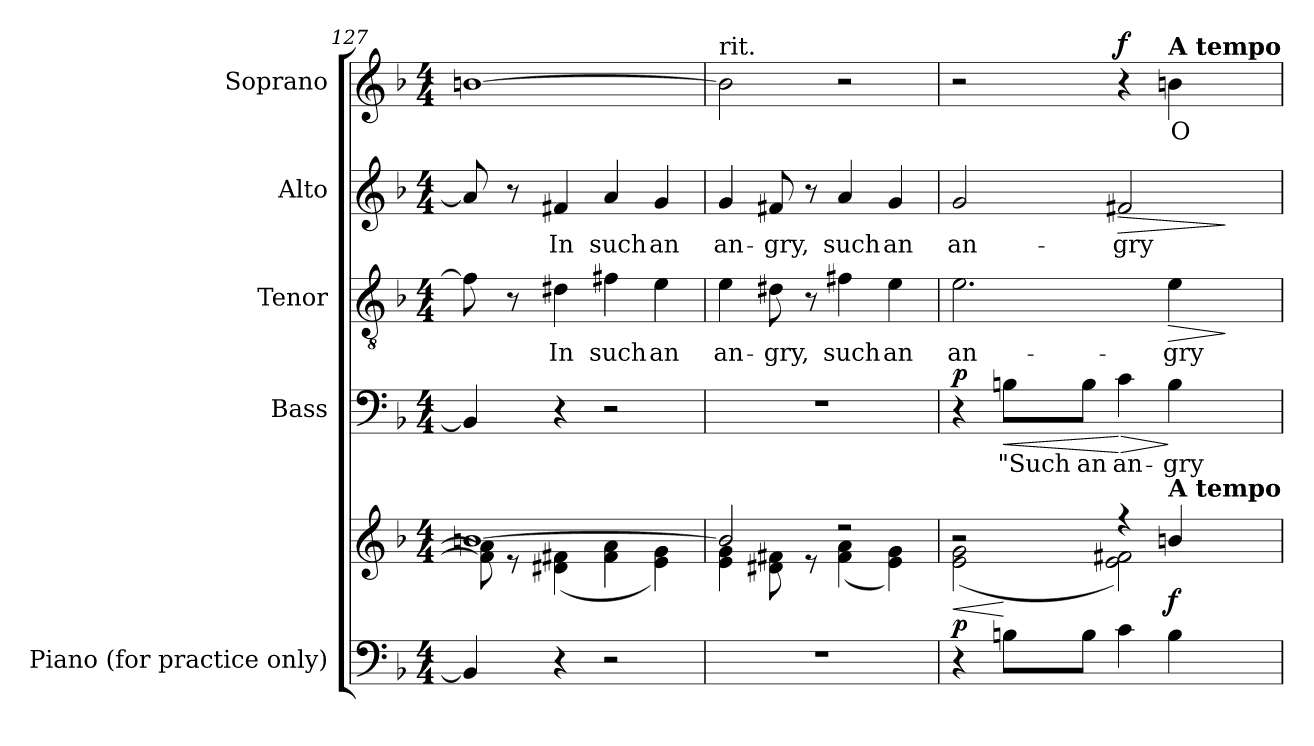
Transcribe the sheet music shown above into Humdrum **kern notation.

**kern	**kern	**dynam	**kern	**text	**dynam	**kern	**text	**dynam	**kern	**text	**dynam	**kern	**text	**dynam
*part5	*part5	*part5	*part4	*part4	*part4	*part3	*part3	*part3	*part2	*part2	*part2	*part1	*part1	*part1
*staff6	*staff5	*staff5/6	*staff4	*staff4	*staff4	*staff3	*staff3	*staff3	*staff2	*staff2	*staff2	*staff1	*staff1	*staff1
*I"Piano (for  practice only)	*	*	*I"Bass	*	*	*I"Tenor	*	*	*I"Alto	*	*	*I"Soprano	*	*
*I'Pno.	*	*	*I'B.	*	*	*I'T.	*	*	*I'A.	*	*	*I'S.	*	*
*clefF4	*clefG2	*	*clefF4	*	*	*clefGv2	*	*	*clefG2	*	*	*clefG2	*	*
*	*	*	*	*	*	*ITrd7c12	*	*	*	*	*	*	*	*
*k[b-]	*k[b-]	*	*k[b-]	*	*	*k[b-]	*	*	*k[b-]	*	*	*k[b-]	*	*
*F:	*F:	*	*F:	*	*	*F:	*	*	*F:	*	*	*F:	*	*
*M4/4	*M4/4	*	*M4/4	*	*	*M4/4	*	*	*M4/4	*	*	*M4/4	*	*
=127	=127	=127	=127	=127	=127	=127	=127	=127	=127	=127	=127	=127	=127	=127
*	*^	*	*	*	*	*	*	*	*	*	*	*	*	*
4BBi/]	[>1bni	8f#i\] 8ai]	.	4BBi/]	.	.	8F#i\]	.	.	8ai/]	.	.	[>1bni	.	.
.	.	8r	.	.	.	.	8r	.	.	8r	.	.	.	.	.
!	!	!	!	!	!	!	!	!LO:LY:b:color=#000000	!	!	!	!	!	!	!
!	!	!	!	!	!	!	!	!	!	!	!LO:LY:b:color=#000000	!	!	!	!
4r	.	(4d#Xi\ 4f#Xi	.	4r	.	.	4D#Xi\	In	.	4f#Xi/	In	.	.	.	.
!	!	!	!	!	!	!	!	!LO:LY:b:color=#000000	!	!	!	!	!	!	!
!	!	!	!	!	!	!	!	!	!	!	!LO:LY:b:color=#000000	!	!	!	!
2r	.	4f#i\ 4ai	.	2r	.	.	4F#Xi\	such	.	4ai/	such	.	.	.	.
!	!	!	!	!	!	!	!	!LO:LY:b:color=#000000	!	!	!	!	!	!	!
!	!	!	!	!	!	!	!	!	!	!	!LO:LY:b:color=#000000	!	!	!	!
.	.	4ei\ 4gi)	.	.	.	.	4Ei\	an	.	4gi/	an	.	.	.	.
!!LO:LB:g=z
=128	=128	=128	=128	=128	=128	=128	=128	=128	=128	=128	=128	=128	=128	=128	=128
!	!	!	!	!	!	!	!	!LO:LY:b:color=#000000	!	!	!	!	!	!	!
!	!	!	!	!	!	!	!	!	!	!	!	!	!LO:TX:t=rit.	!	!
!	!	!	!	!	!	!	!	!	!	!	!LO:LY:b:color=#000000	!	!	!	!
1r	2bi/]	4ei\ 4gi	.	1r	.	.	4Ei\	an-	.	4gi/	an-	.	2bi\]	.	.
!	!	!	!	!	!	!	!	!LO:LY:b:color=#000000	!	!	!	!	!	!	!
!	!	!	!	!	!	!	!	!	!	!	!LO:LY:b:color=#000000	!	!	!	!
.	.	8d#Xi\ 8f#Xi	.	.	.	.	8D#Xi\	-gry,	.	8f#Xi/	-gry,	.	.	.	.
.	.	8r	.	.	.	.	8r	.	.	8r	.	.	.	.	.
!	!	!	!	!	!	!	!	!LO:LY:b:color=#000000	!	!	!	!	!	!	!
!	!	!	!	!	!	!	!	!	!	!	!LO:LY:b:color=#000000	!	!	!	!
.	2r	(4f#i\ 4ai	.	.	.	.	4F#Xi\	such	.	4ai/	such	.	2r	.	.
!	!	!	!	!	!	!	!	!LO:LY:b:color=#000000	!	!	!	!	!	!	!
!	!	!	!	!	!	!	!	!	!	!	!LO:LY:b:color=#000000	!	!	!	!
.	.	4ei\ 4gi)	.	.	.	.	4Ei\	an	.	4gi/	an	.	.	.	.
=129	=129	=129	=129	=129	=129	=129	=129	=129	=129	=129	=129	=129	=129	=129	=129
*	*	*^	*	*	*	*	*	*	*	*	*	*	*	*	*
!	!	!	!	!LO:HP:b	!	!	!	!	!	!	!	!	!	!	!	!
!	!	!	!	!	!	!	!	!	!LO:LY:b:color=#000000	!	!	!	!	!	!	!
!	!	!	!	!	!	!	!	!	!	!	!	!LO:LY:b:color=#000000	!	!	!	!
4r	2r	(2ei\ 2gi	2r	< p	4r	.	p	2.Ei\	an-	.	2gi/	an-	.	2r	.	.
!	!	!	!	!	!	!LO:LY:b:color=#000000	!LO:HP:b	!	!	!	!	!	!	!	!	!
8Bni\L	.	.	.	[	8Bni\L	"Such	<	.	.	.	.	.	.	.	.	.
!	!	!	!	!	!	!LO:LY:b:color=#000000	!	!	!	!	!	!	!	!	!	!
8Bi\J	.	.	.	.	8Bi\J	an	.	.	.	.	.	.	.	.	.	.
!	!	!	!	!	!	!LO:LY:b:color=#000000	!LO:HP:n=1:b	!	!	!	!	!	!	!	!	!
!	!	!	!	!	!	!	!	!	!	!	!	!LO:LY:b:color=#000000	!LO:HP:b	!	!	!
4ci\	4r	2ei\ 2f#Xi)	2ryy	.	4ci\	an-	[ >	.	.	.	2f#Xi/	-gry	>	4r	.	f
!	!	!	!	!	!	!LO:LY:b:color=#000000	!	!	!	!	!	!	!	!	!	!
!	!	!	!	!	!	!	!	!	!LO:LY:b:color=#000000	!LO:HP:b	!	!	!	!	!	!
!	!	!	!	!	!	!	!	!	!	!	!	!	!	!LO:TX:a:B:t=A tempo	!	!
!	!LO:TX:a:B:t=A tempo	!	!	!	!	!	!	!	!	!	!	!	!	!	!	!
!	!	!	!	!	!	!	!	!	!	!	!	!	!	!	!LO:LY:b:color=#000000	!
4Bi\	4bni/	.	.	f	4Bi\	-gry	]	4Ei\	-gry	>	.	.	.	4bni\	O	.
*	*v	*v	*v	*	*	*	*	*	*	*	*	*	*	*	*	*
.	.	.	.	.	.	.	.	]	.	.	]	.	.	.
=	=	=	=	=	=	=	=	=	=	=	=	=	=	=
*-	*-	*-	*-	*-	*-	*-	*-	*-	*-	*-	*-	*-	*-	*-
